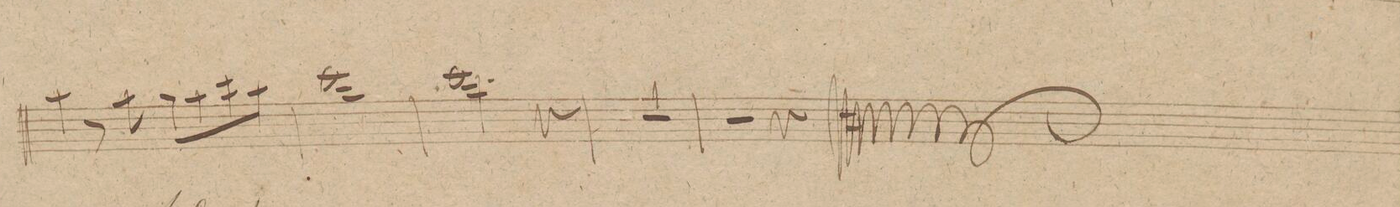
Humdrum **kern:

**kern	**dynam
*I"Flauto. 1mo	*
*clefG2	*
*k[f#c#g#]	*
*met(c|)	*
*M2/2	*
4aa\	.
8r	.
8aa\	.
8gg#\L	.
8aa\	.
8ccc#\	.
8aa\J	.
=60	=60
1eee	.
=61	=61
2.eee\	.
4r	.
=62	=62
1r	.
=63	=63
2r	.
4r	.
4ryy	.
=64||	=64||
*k[f#c#]	*
*D:	*
*M3/4	*
*-	*-
